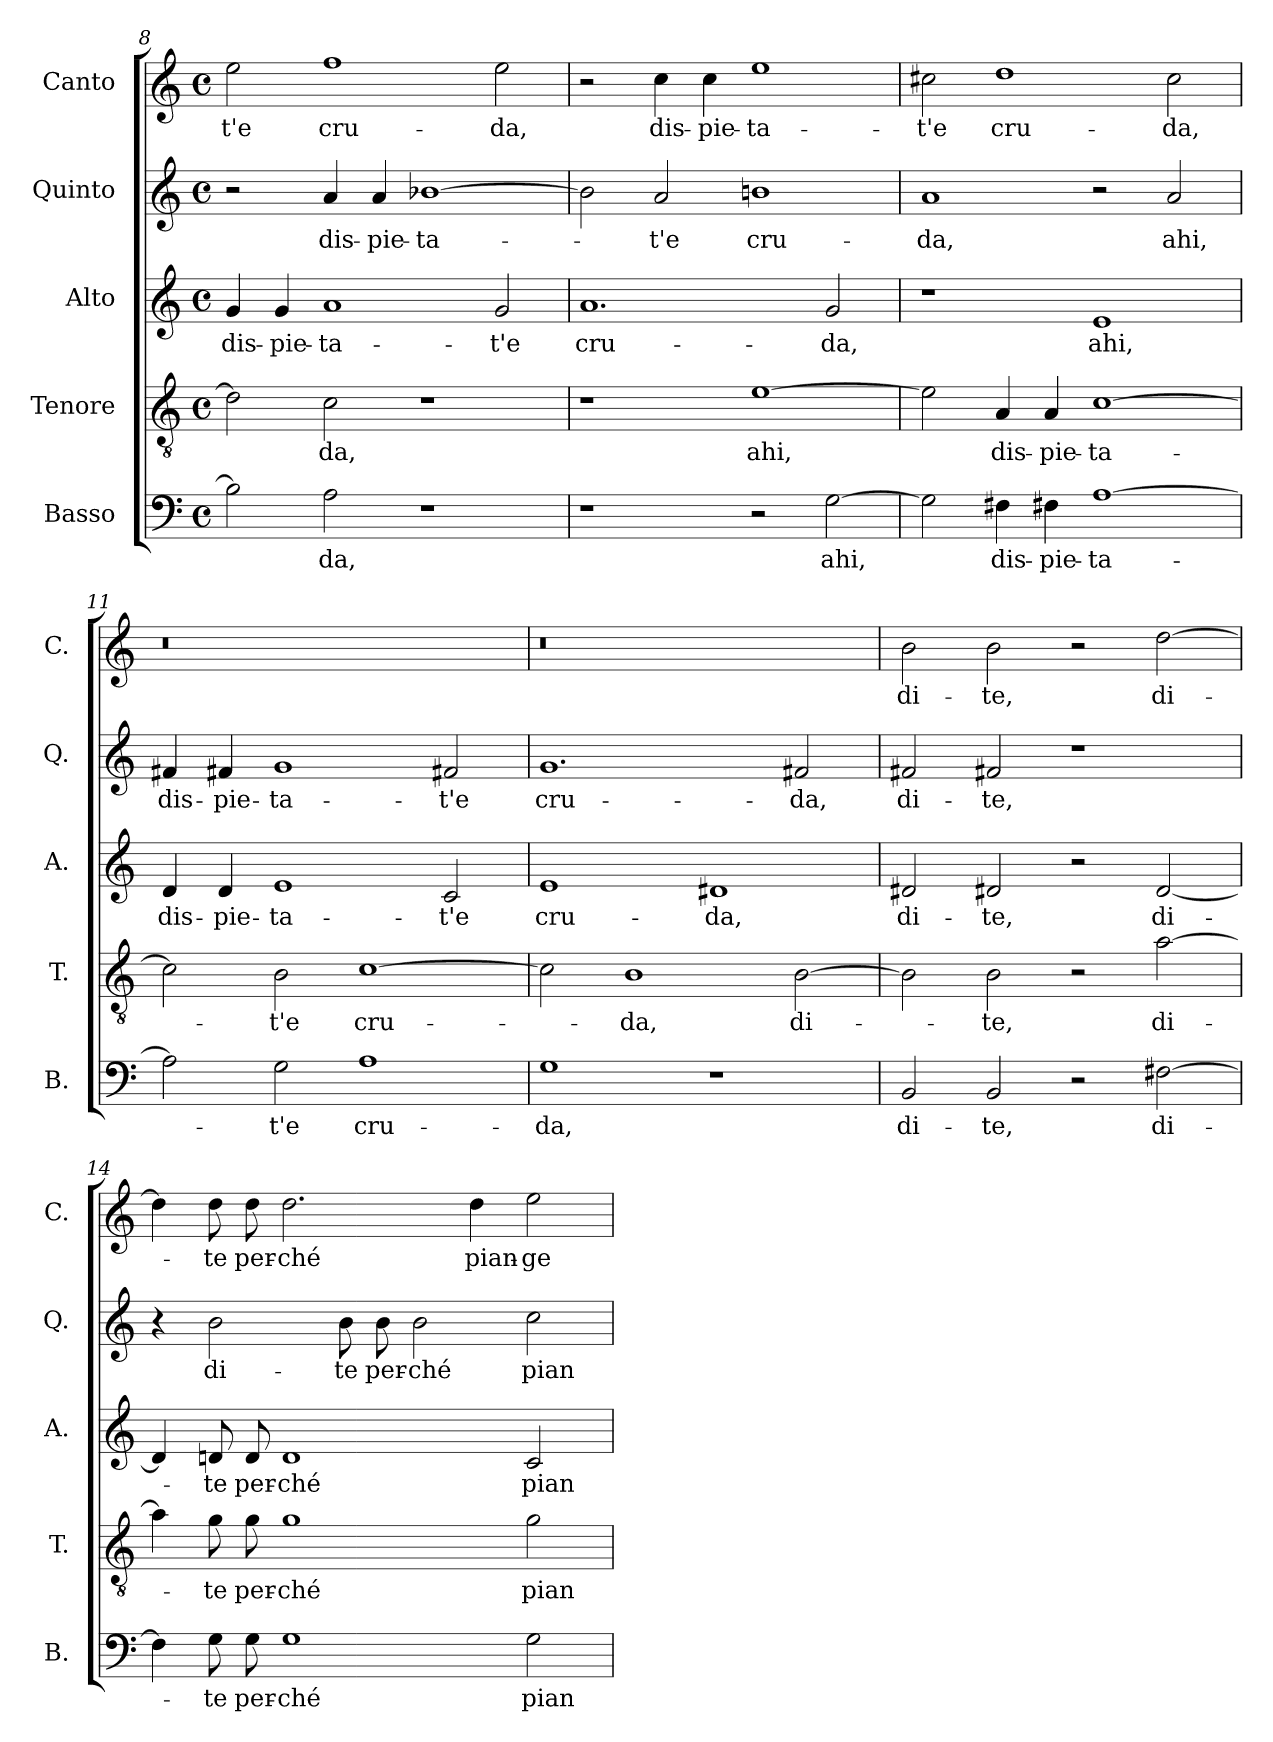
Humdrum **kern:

**kern	**text	**kern	**text	**kern	**text	**kern	**text	**kern	**text
*part5	*part5	*part4	*part4	*part3	*part3	*part2	*part2	*part1	*part1
*staff5	*staff5	*staff4	*staff4	*staff3	*staff3	*staff2	*staff2	*staff1	*staff1
*I" Basso 	*	*I" Tenore 	*	*I" Alto 	*	*I" Quinto 	*	*I" Canto 	*
*I' B. 	*	*I' T. 	*	*I' A. 	*	*I' Q. 	*	*I' C. 	*
*clefF4	*	*clefGv2	*	*clefG2	*	*clefG2	*	*clefG2	*
*M4/4	*	*M4/4	*	*M4/4	*	*M4/4	*	*M4/4	*
*met(c)	*	*met(c)	*	*met(c)	*	*met(c)	*	*met(c)	*
=8	=8	=8	=8	=8	=8	=8	=8	=8	=8
2B-\]	.	2d\]	.	4g/	dis-	2r	.	2ee\	-t'e
.	.	.	.	4g/	-pie-	.	.	.	.
2A\	-da,	2c\	-da,	1a/	-ta-	4a/	dis-	1ff\	cru-
.	.	.	.	.	.	4a/	-pie-	.	.
1r	.	1r	.	.	.	[1b-X\	-ta-	.	.
.	.	.	.	2g/	-t'e	.	.	2ee\	-da,
=9	=9	=9	=9	=9	=9	=9	=9	=9	=9
1r	.	1r	.	1.a/	cru-	2b-\]	.	2r	.
.	.	.	.	.	.	2a/	-t'e	4cc\	dis-
.	.	.	.	.	.	.	.	4cc\	-pie-
2r	.	[1e\	ahi,	.	.	1bn\	cru-	1ee\	-ta-
[2G\	ahi,	.	.	2g/	-da,	.	.	.	.
=10	=10	=10	=10	=10	=10	=10	=10	=10	=10
2G\]	.	2e\]	.	1r	.	1a/	-da,	2cc#X\	-t'e
4F#X\	dis-	4A/	dis-	.	.	.	.	1dd\	cru-
4F#X\	-pie-	4A/	-pie-	.	.	.	.	.	.
[1A\	-ta-	[1c\	-ta-	1e/	ahi,	2r	.	.	.
.	.	.	.	.	.	2a/	ahi,	2cc#\	-da,
=11	=11	=11	=11	=11	=11	=11	=11	=11	=11
!	!	!	!	!	!	!	!	!LO:N:vis=0	!
2A\]	.	2c\]	.	4d/	dis-	4f#X/	dis-	1r	.
.	.	.	.	4d/	-pie-	4f#X/	-pie-	.	.
2G\	-t'e	2B\	-t'e	1e/	-ta-	1g/	-ta-	.	.
1A\	cru-	[1c\	cru-	.	.	.	.	1ryy	.
.	.	.	.	2c/	-t'e	2f#X/	-t'e	.	.
=12	=12	=12	=12	=12	=12	=12	=12	=12	=12
!	!	!	!	!	!	!	!	!LO:N:vis=0	!
1G\	-da,	2c\]	.	1e/	cru-	1.g/	cru-	1r	.
.	.	1B\	-da,	.	.	.	.	.	.
1r	.	.	.	1d#X/	-da,	.	.	1ryy	.
.	.	[2B\	di-	.	.	2f#X/	-da,	.	.
=13	=13	=13	=13	=13	=13	=13	=13	=13	=13
2BB/	di-	2B\]	.	2d#X/	di-	2f#X/	di-	2b\	di-
2BB/	-te,	2B\	-te,	2d#X/	-te,	2f#X/	-te,	2b\	-te,
2r	.	2r	.	2r	.	1r	.	2r	.
[2F#X\	di-	[2a\	di-	[2d#/	di-	.	.	[2dd\	di-
=14	=14	=14	=14	=14	=14	=14	=14	=14	=14
4F#\]	.	4a\]	.	4d#/]	.	4r	.	4dd\]	.
8G\	-te	8g\	-te	8d/	-te	2b\	di-	8dd\	-te
8G\	per-	8g\	per-	8d/	per-	.	.	8dd\	per-
1G\	-ché	1g\	-ché	1d/	-ché	.	.	2.dd\	-ché
.	.	.	.	.	.	8b\	-te	.	.
.	.	.	.	.	.	8b\	per-	.	.
.	.	.	.	.	.	2b\	-ché	.	.
.	.	.	.	.	.	.	.	4dd\	pian-
2G\	pian-	2g\	pian-	2c/	pian-	2cc\	pian-	2ee\	-ge-
=	=	=	=	=	=	=	=	=	=
*-	*-	*-	*-	*-	*-	*-	*-	*-	*-
